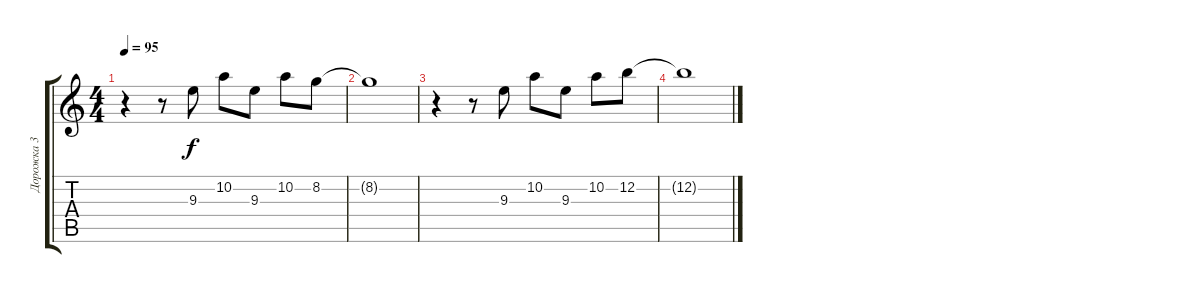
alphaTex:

\track ("Дорожка 3" "Дорожка 3") {instrument acousticguitarsteel}
\staff {score tabs}
\tuning (E4 B3 G3 D3 A2 E2) {hide}
\ts (4 4)
\tempo 95
\clef g2
\ks c
r.4{dy f} r.8 9.3.8 10.2.8 9.3.8 10.2.8 8.2.8 |
8.2{t}.1 |
r.4 r.8 9.3.8 10.2.8 9.3.8 10.2.8 12.2.8 |
12.2{t}.1
